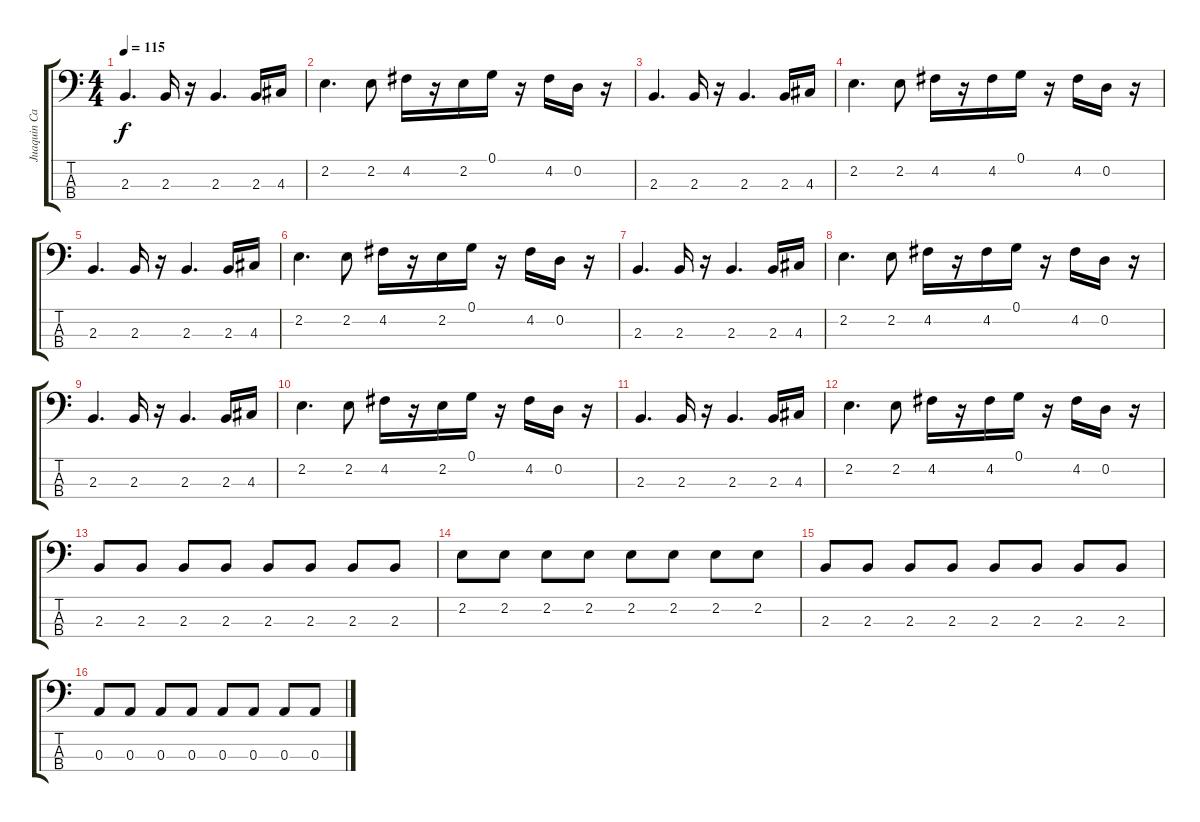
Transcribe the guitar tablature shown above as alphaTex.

\track ("Juaquin Cardiel" "Juaquin Ca") {instrument electricbassfinger}
\staff {score tabs}
\tuning (G2 D2 A1 E1) {hide}
\ts (4 4)
\tempo 115
\clef f4
\ks c
2.3.4{d dy f} 2.3.16 r.16 2.3.4{d} 2.3.16 4.3.16 |
2.2.4{d} 2.2.8 4.2.16 r.16 2.2.16 0.1.16 r.16 4.2.16 0.2.16 r.16 |
2.3.4{d} 2.3.16 r.16 2.3.4{d} 2.3.16 4.3.16 |
2.2.4{d} 2.2.8 4.2.16 r.16 4.2.16 0.1.16 r.16 4.2.16 0.2.16 r.16 |
2.3.4{d} 2.3.16 r.16 2.3.4{d} 2.3.16 4.3.16 |
2.2.4{d} 2.2.8 4.2.16 r.16 2.2.16 0.1.16 r.16 4.2.16 0.2.16 r.16 |
2.3.4{d} 2.3.16 r.16 2.3.4{d} 2.3.16 4.3.16 |
2.2.4{d} 2.2.8 4.2.16 r.16 4.2.16 0.1.16 r.16 4.2.16 0.2.16 r.16 |
2.3.4{d} 2.3.16 r.16 2.3.4{d} 2.3.16 4.3.16 |
2.2.4{d} 2.2.8 4.2.16 r.16 2.2.16 0.1.16 r.16 4.2.16 0.2.16 r.16 |
2.3.4{d} 2.3.16 r.16 2.3.4{d} 2.3.16 4.3.16 |
2.2.4{d} 2.2.8 4.2.16 r.16 4.2.16 0.1.16 r.16 4.2.16 0.2.16 r.16 |
2.3.8 2.3.8 2.3.8 2.3.8 2.3.8 2.3.8 2.3.8 2.3.8 |
2.2.8 2.2.8 2.2.8 2.2.8 2.2.8 2.2.8 2.2.8 2.2.8 |
2.3.8 2.3.8 2.3.8 2.3.8 2.3.8 2.3.8 2.3.8 2.3.8 |
0.3.8 0.3.8 0.3.8 0.3.8 0.3.8 0.3.8 0.3.8 0.3.8
